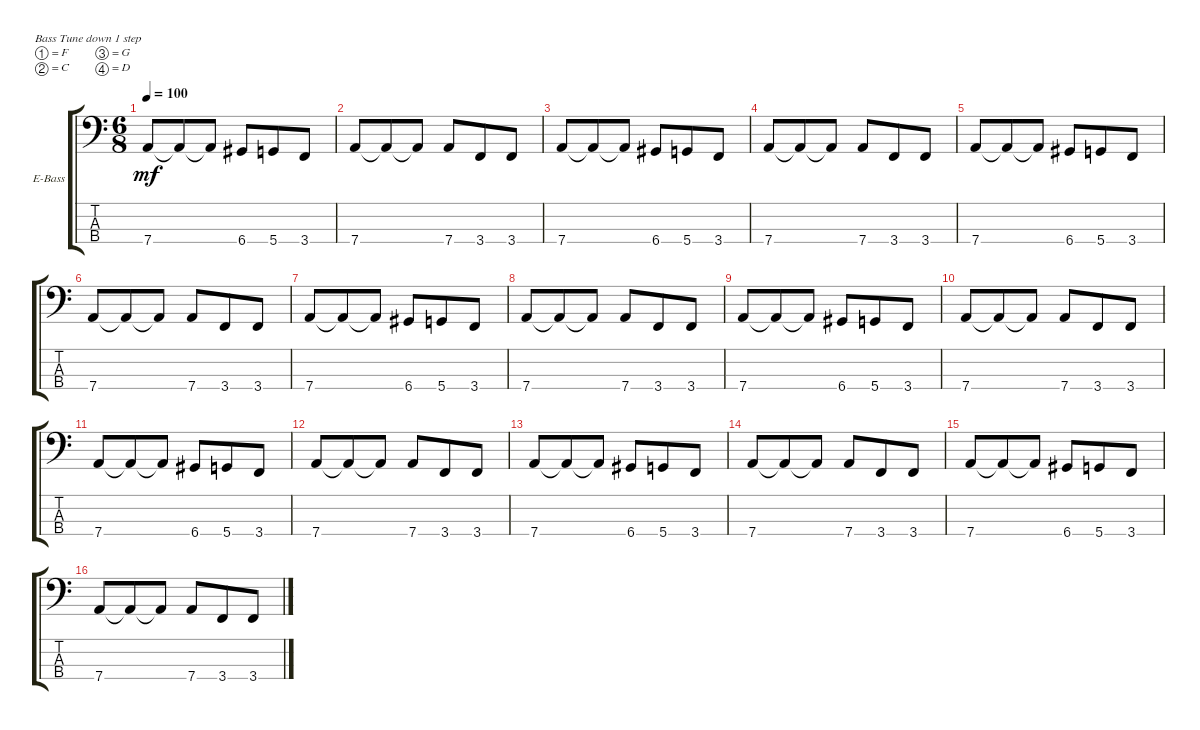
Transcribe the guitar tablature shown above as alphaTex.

\defaultSystemsLayout 4
\bracketExtendMode groupsimilarinstruments
\firstSystemTrackNameOrientation horizontal
\otherSystemsTrackNameOrientation horizontal
\track ("Bass" "E-Bass") {instrument electricbassfinger}
\staff {score tabs}
\tuning (F2 C2 G1 D1)
\ts (6 8)
\tempo 100
\clef f4
\ks c
7.4.8{dy mf} 7.4{t}.8 7.4{t}.8 6.4.8 5.4.8 3.4.8 |
7.4.8 7.4{t}.8 7.4{t}.8 7.4.8 3.4.8 3.4.8 |
7.4.8 7.4{t}.8 7.4{t}.8 6.4.8 5.4.8 3.4.8 |
7.4.8 7.4{t}.8 7.4{t}.8 7.4.8 3.4.8 3.4.8 |
7.4.8 7.4{t}.8 7.4{t}.8 6.4.8 5.4.8 3.4.8 |
7.4.8 7.4{t}.8 7.4{t}.8 7.4.8 3.4.8 3.4.8 |
7.4.8 7.4{t}.8 7.4{t}.8 6.4.8 5.4.8 3.4.8 |
7.4.8 7.4{t}.8 7.4{t}.8 7.4.8 3.4.8 3.4.8 |
7.4.8 7.4{t}.8 7.4{t}.8 6.4.8 5.4.8 3.4.8 |
7.4.8 7.4{t}.8 7.4{t}.8 7.4.8 3.4.8 3.4.8 |
7.4.8 7.4{t}.8 7.4{t}.8 6.4.8 5.4.8 3.4.8 |
7.4.8 7.4{t}.8 7.4{t}.8 7.4.8 3.4.8 3.4.8 |
7.4.8 7.4{t}.8 7.4{t}.8 6.4.8 5.4.8 3.4.8 |
7.4.8 7.4{t}.8 7.4{t}.8 7.4.8 3.4.8 3.4.8 |
7.4.8 7.4{t}.8 7.4{t}.8 6.4.8 5.4.8 3.4.8 |
7.4.8 7.4{t}.8 7.4{t}.8 7.4.8 3.4.8 3.4.8
